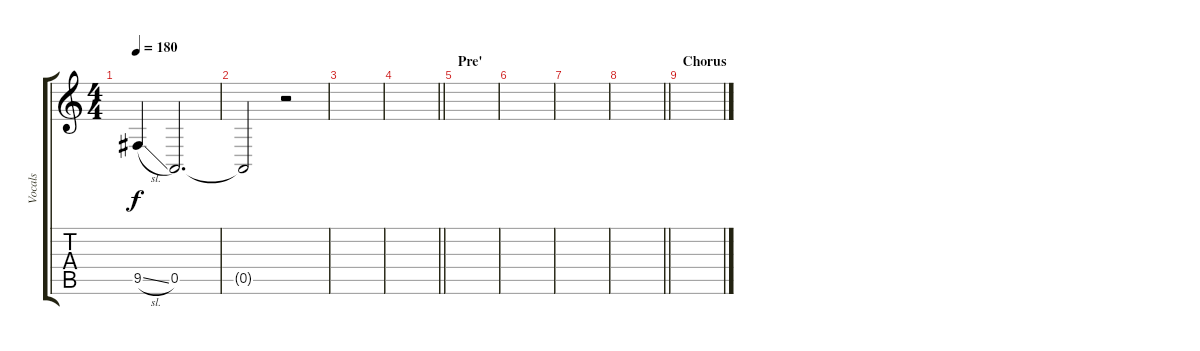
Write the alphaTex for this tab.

\track ("Vocals" "Vocals") {instrument bassoon}
\staff {score tabs}
\tuning (E4 B3 G3 D3 A2 D2) {hide}
\ts (4 4)
\tempo 180
\clef g2
\ks c
9.5{sl t}.4{dy f} 0.5.2{d} |
0.5{t}.2 r.2 |
|
\barLineRight lightlight
|
\section ("" "Pre'")
|
|
|
\barLineRight lightlight
|
\section ("" "Chorus")
